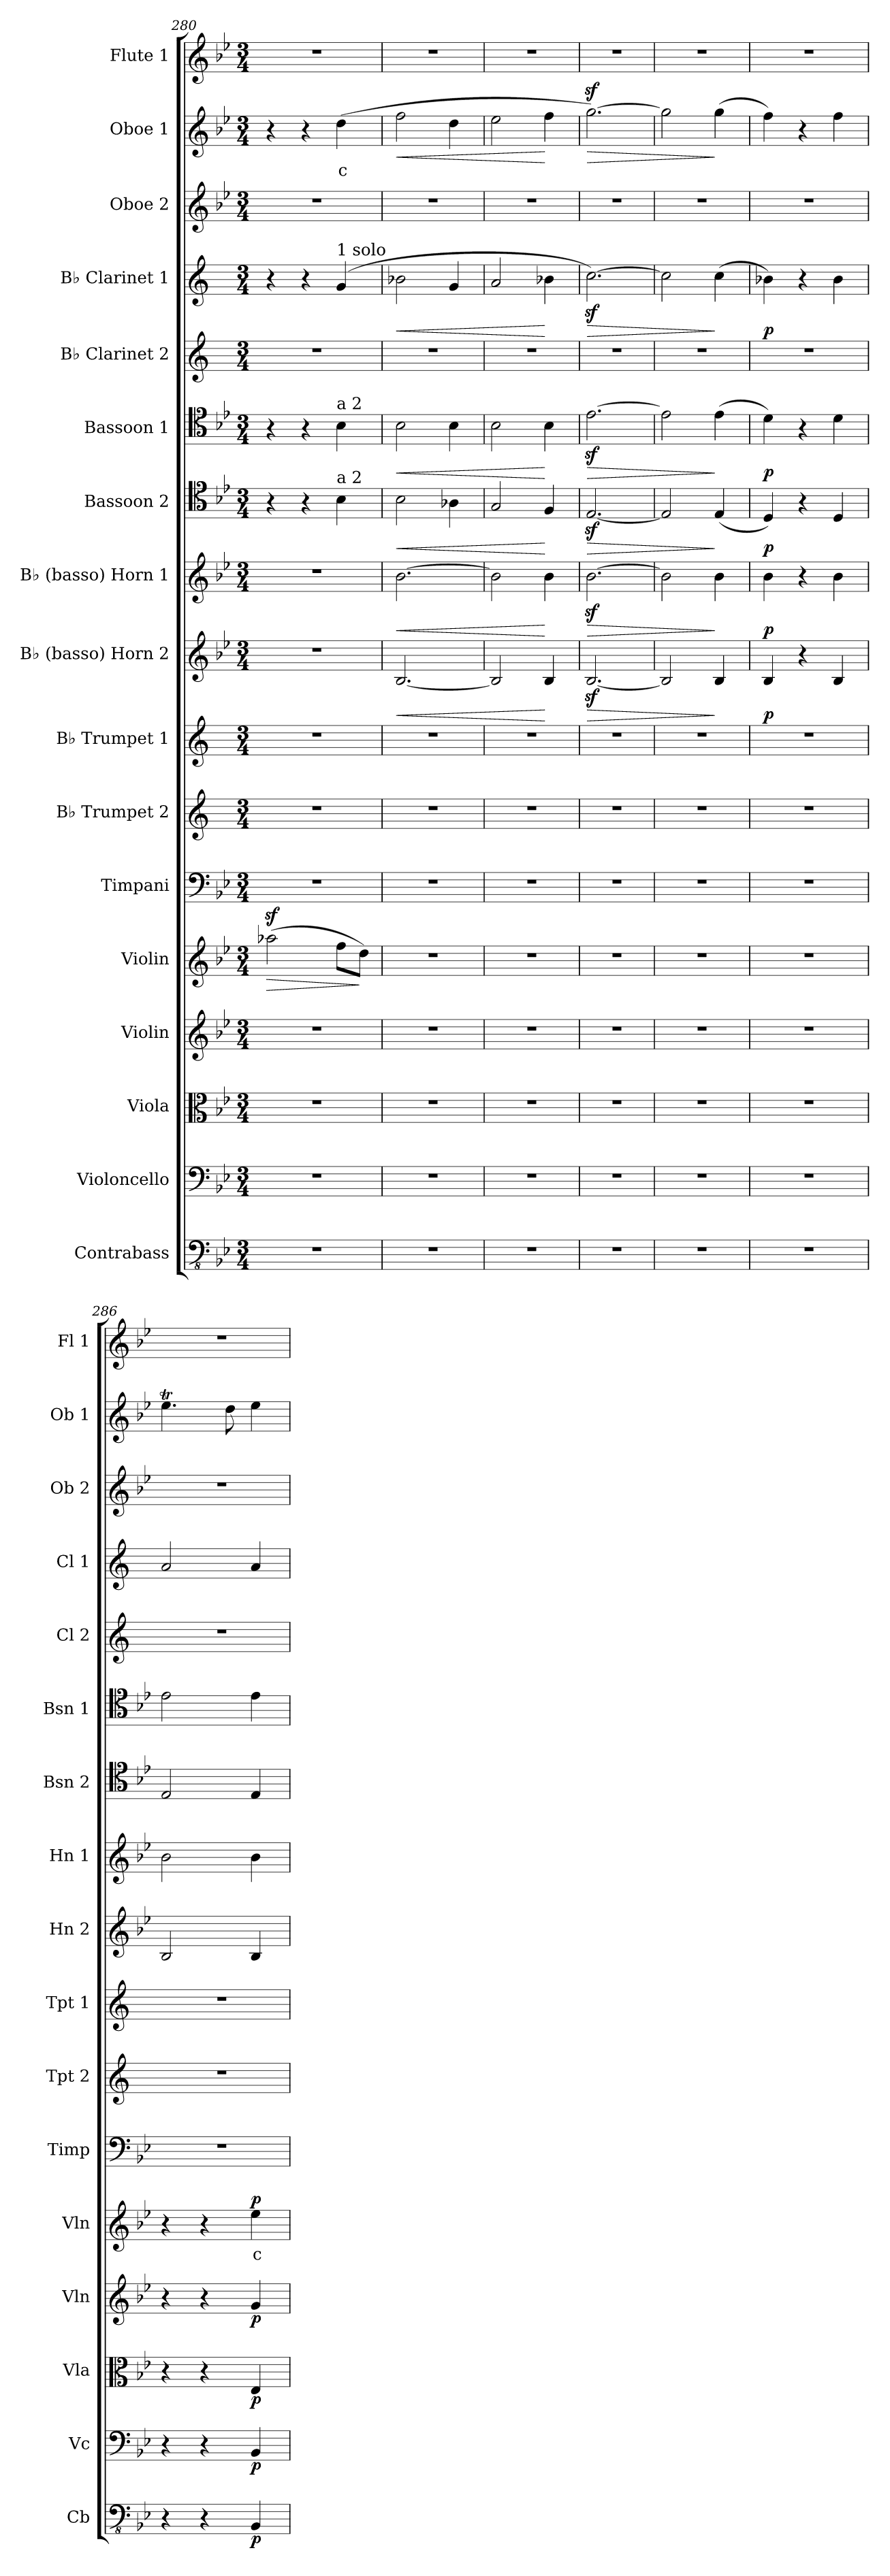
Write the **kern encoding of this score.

**kern	**dynam	**kern	**dynam	**kern	**dynam	**kern	**dynam	**kern	**text	**dynam	**kern	**kern	**kern	**kern	**dynam	**kern	**dynam	**kern	**dynam	**kern	**dynam	**kern	**kern	**dynam	**kern	**kern	**text	**dynam	**kern
*part17	*part17	*part16	*part16	*part15	*part15	*part14	*part14	*part13	*part13	*part13	*part12	*part11	*part10	*part9	*part9	*part8	*part8	*part7	*part7	*part6	*part6	*part5	*part4	*part4	*part3	*part2	*part2	*part2	*part1
*staff17	*staff17	*staff16	*staff16	*staff15	*staff15	*staff14	*staff14	*staff13	*staff13	*staff13	*staff12	*staff11	*staff10	*staff9	*staff9	*staff8	*staff8	*staff7	*staff7	*staff6	*staff6	*staff5	*staff4	*staff4	*staff3	*staff2	*staff2	*staff2	*staff1
*I"Contrabass	*	*I"Violoncello	*	*I"Viola	*	*I"Violin	*	*I"Violin	*	*	*I"Timpani	*I"B♭ Trumpet 2	*I"B♭ Trumpet 1	*I"B♭ (basso) Horn 2	*	*I"B♭ (basso) Horn 1	*	*I"Bassoon 2	*	*I"Bassoon 1	*	*I"B♭ Clarinet 2	*I"B♭ Clarinet 1	*	*I"Oboe 2	*I"Oboe 1	*	*	*I"Flute 1
*I'Cb	*	*I'Vc	*	*I'Vla	*	*I'Vln	*	*I'Vln	*	*	*I'Timp	*I'Tpt 2	*I'Tpt 1	*I'Hn 2	*	*I'Hn 1	*	*I'Bsn 2	*	*I'Bsn 1	*	*I'Cl 2	*I'Cl 1	*	*I'Ob 2	*I'Ob 1	*	*	*I'Fl 1
*clefFv4	*	*clefF4	*	*clefC3	*	*clefG2	*	*clefG2	*	*	*clefF4	*clefG2	*clefG2	*clefG2	*	*clefG2	*	*clefC4	*	*clefC4	*	*clefG2	*clefG2	*	*clefG2	*clefG2	*	*	*clefG2
*	*	*	*	*	*	*	*	*	*	*	*	*ITrd1c2	*ITrd1c2	*ITrd8c14	*	*ITrd8c14	*	*	*	*	*	*ITrd1c2	*ITrd1c2	*	*	*	*	*	*
*k[b-e-]	*	*k[b-e-]	*	*k[b-e-]	*	*k[b-e-]	*	*k[b-e-]	*	*	*k[b-e-]	*k[b-e-]	*k[b-e-]	*k[b-e-]	*	*k[b-e-]	*	*k[b-e-]	*	*k[b-e-]	*	*k[b-e-]	*k[b-e-]	*	*k[b-e-]	*k[b-e-]	*	*	*k[b-e-]
*M3/4	*	*M3/4	*	*M3/4	*	*M3/4	*	*M3/4	*	*	*M3/4	*M3/4	*M3/4	*M3/4	*	*M3/4	*	*M3/4	*	*M3/4	*	*M3/4	*M3/4	*	*M3/4	*M3/4	*	*	*M3/4
=280	=280	=280	=280	=280	=280	=280	=280	=280	=280	=280	=280	=280	=280	=280	=280	=280	=280	=280	=280	=280	=280	=280	=280	=280	=280	=280	=280	=280	=280
!	!	!	!	!	!	!	!	!	!	!LO:HP:b	!	!	!	!	!	!	!	!	!	!	!	!	!	!	!	!	!	!	!
2.r	.	2.r	.	2.r	.	2.r	.	(>2aa-Xz<\	.	>	2.r	2.r	2.r	2.r	.	2.r	.	4r	.	4r	.	2.r	4r	.	2.r	4r	.	.	2.r
.	.	.	.	.	.	.	.	.	.	.	.	.	.	.	.	.	.	4r	.	4r	.	.	4r	.	.	4r	.	.	.
!	!	!	!	!	!	!	!	!	!	!	!	!	!	!	!	!	!	!	!	!	!	!	!LO:TX:a:t=1 solo	!	!	!	!	!	!
!	!	!	!	!	!	!	!	!	!	!	!	!	!	!	!	!	!	!	!	!LO:TX:a:t=a 2	!	!	!	!	!	!	!	!	!
!	!	!	!	!	!	!	!	!	!	!	!	!	!	!	!	!	!	!LO:TX:a:t=a 2	!	!	!	!	!	!	!	!	!	!	!
!	!	!	!	!	!	!	!	!	!	!	!	!	!	!	!	!	!	!	!	!	!	!	!	!	!	!	!LO:LY:b:color=#FF0000	!	!
.	.	.	.	.	.	.	.	8ff\L	.	.	.	.	.	.	.	.	.	4B-\	.	4B-\	.	.	(>4f/	.	.	(>4dd\	c	.	.
.	.	.	.	.	.	.	.	8dd\J)	.	]	.	.	.	.	.	.	.	.	.	.	.	.	.	.	.	.	.	.	.
=281	=281	=281	=281	=281	=281	=281	=281	=281	=281	=281	=281	=281	=281	=281	=281	=281	=281	=281	=281	=281	=281	=281	=281	=281	=281	=281	=281	=281	=281
!	!	!	!	!	!	!	!	!	!	!	!	!	!	!	!LO:HP:b	!	!LO:HP:b	!	!LO:HP:b	!	!LO:HP:b	!	!	!LO:HP:b	!	!	!	!LO:HP:b	!
2.r	.	2.r	.	2.r	.	2.r	.	2.r	.	.	2.r	2.r	2.r	[2.BB-/	<	[2.B-\	<	2B-\	<	2B-\	<	2.r	2a-X\	<	2.r	2ff\	.	<	2.r
.	.	.	.	.	.	.	.	.	.	.	.	.	.	.	.	.	.	4A-X\	.	4B-\	.	.	4f/	.	.	4dd\	.	.	.
=282	=282	=282	=282	=282	=282	=282	=282	=282	=282	=282	=282	=282	=282	=282	=282	=282	=282	=282	=282	=282	=282	=282	=282	=282	=282	=282	=282	=282	=282
2.r	.	2.r	.	2.r	.	2.r	.	2.r	.	.	2.r	2.r	2.r	2BB-/]	.	2B-\]	.	2G/	.	2B-\	.	2.r	2g/	.	2.r	2ee-\	.	.	2.r
.	.	.	.	.	.	.	.	.	.	.	.	.	.	4BB-/	[	4B-\	[	4F/	[	4B-\	[	.	4a-X\	[	.	4ff\	.	[	.
=283	=283	=283	=283	=283	=283	=283	=283	=283	=283	=283	=283	=283	=283	=283	=283	=283	=283	=283	=283	=283	=283	=283	=283	=283	=283	=283	=283	=283	=283
!	!	!	!	!	!	!	!	!	!	!	!	!	!	!	!LO:HP:b	!	!LO:HP:b	!	!LO:HP:b	!	!LO:HP:b	!	!	!LO:HP:b	!	!	!	!LO:HP:b	!
2.r	.	2.r	.	2.r	.	2.r	.	2.r	.	.	2.r	2.r	2.r	[2.BB-z</	>	[2.B-z<\	>	[2.E-z</	>	[2.e-z<\	>	2.r	[2.b-z<\)	>	2.r	[2.ggz<\)	.	>	2.r
=284	=284	=284	=284	=284	=284	=284	=284	=284	=284	=284	=284	=284	=284	=284	=284	=284	=284	=284	=284	=284	=284	=284	=284	=284	=284	=284	=284	=284	=284
2.r	.	2.r	.	2.r	.	2.r	.	2.r	.	.	2.r	2.r	2.r	2BB-/]	.	2B-\]	.	2E-/]	.	2e-\]	.	2.r	2b-\]	.	2.r	2gg\]	.	.	2.r
.	.	.	.	.	.	.	.	.	.	.	.	.	.	4BB-/	]	4B-\	]	(<4E-/	]	(>4e-\	]	.	(>4b-\	]	.	(>4gg\	.	]	.
=285	=285	=285	=285	=285	=285	=285	=285	=285	=285	=285	=285	=285	=285	=285	=285	=285	=285	=285	=285	=285	=285	=285	=285	=285	=285	=285	=285	=285	=285
!	!	!	!	!	!	!	!	!	!	!	!	!	!	!	!LO:DY:b	!	!LO:DY:b	!	!LO:DY:b	!	!LO:DY:b	!	!	!LO:DY:b	!	!	!	!	!
2.r	.	2.r	.	2.r	.	2.r	.	2.r	.	.	2.r	2.r	2.r	4BB-/	p	4B-\	p	4D/)	p	4d\)	p	2.r	4a-X\)	p	2.r	4ff\)	.	.	2.r
.	.	.	.	.	.	.	.	.	.	.	.	.	.	4r	.	4r	.	4r	.	4r	.	.	4r	.	.	4r	.	.	.
.	.	.	.	.	.	.	.	.	.	.	.	.	.	4BB-/	.	4B-\	.	4D/	.	4d\	.	.	4a-\	.	.	4ff\	.	.	.
=286	=286	=286	=286	=286	=286	=286	=286	=286	=286	=286	=286	=286	=286	=286	=286	=286	=286	=286	=286	=286	=286	=286	=286	=286	=286	=286	=286	=286	=286
4r	.	4r	.	4r	.	4r	.	4r	.	.	2.r	2.r	2.r	2BB-/	.	2B-\	.	2E-/	.	2e-\	.	2.r	2g/	.	2.r	4.ee-T\	.	.	2.r
4r	.	4r	.	4r	.	4r	.	4r	.	.	.	.	.	.	.	.	.	.	.	.	.	.	.	.	.	.	.	.	.
.	.	.	.	.	.	.	.	.	.	.	.	.	.	.	.	.	.	.	.	.	.	.	.	.	.	8dd\	.	.	.
!	!LO:DY:b	!	!LO:DY:b	!	!LO:DY:b	!	!LO:DY:b	!	!LO:LY:b:color=#FF0000	!LO:DY:b	!	!	!	!	!	!	!	!	!	!	!	!	!	!	!	!	!	!	!
4BBB-/	p	4BB-/	p	4E-/	p	4g/	p	4ee-\	c	p	.	.	.	4BB-/	.	4B-\	.	4E-/	.	4e-\	.	.	4g/	.	.	4ee-\	.	.	.
=	=	=	=	=	=	=	=	=	=	=	=	=	=	=	=	=	=	=	=	=	=	=	=	=	=	=	=	=	=
*-	*-	*-	*-	*-	*-	*-	*-	*-	*-	*-	*-	*-	*-	*-	*-	*-	*-	*-	*-	*-	*-	*-	*-	*-	*-	*-	*-	*-	*-
